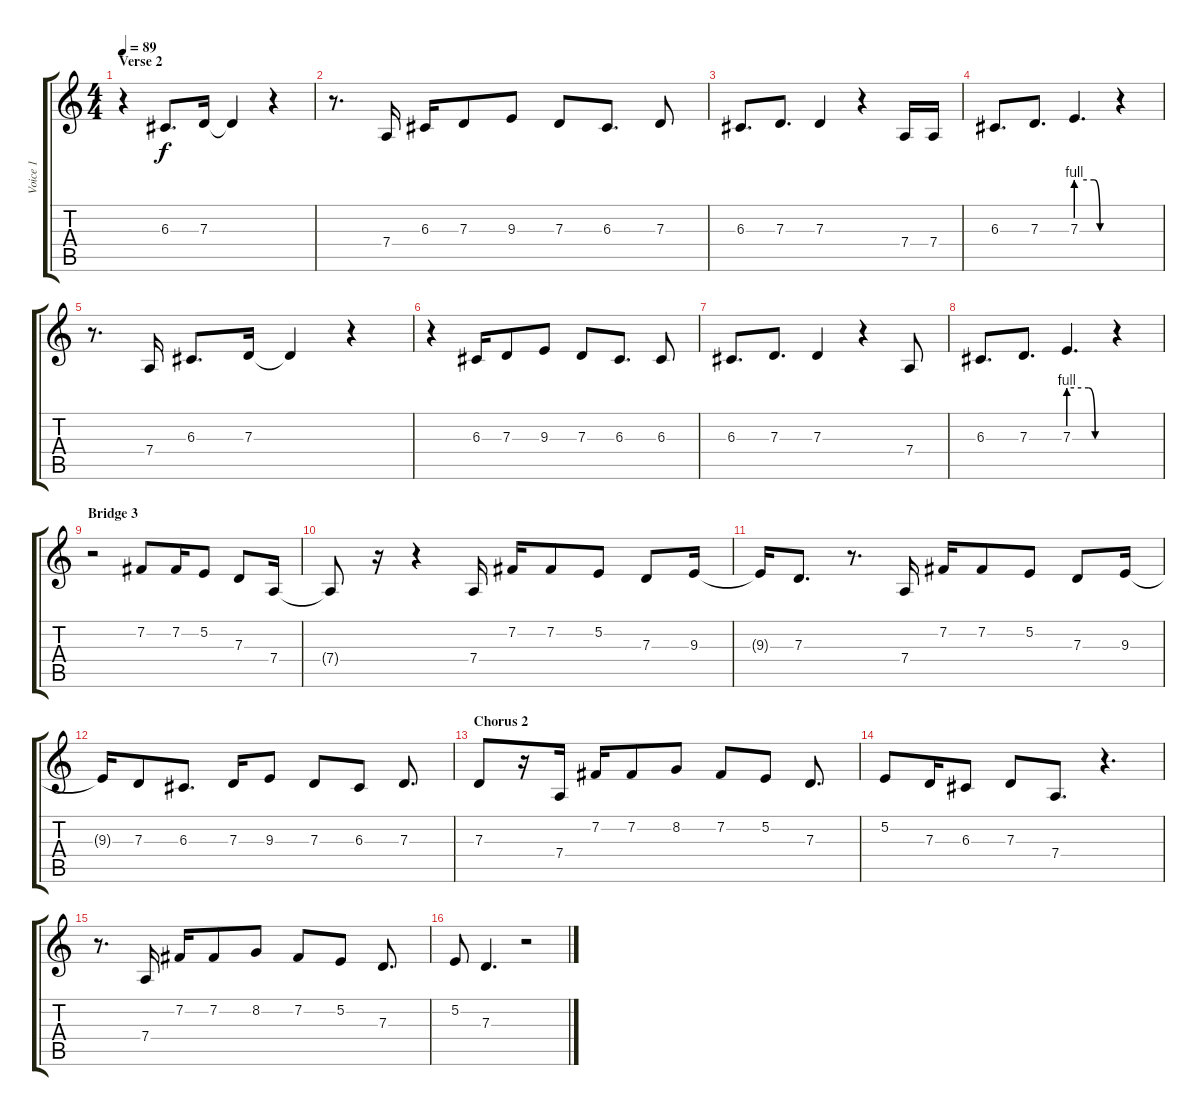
\track ("Voice 1" "Voice 1") {instrument oboe}
\staff {score tabs}
\tuning (E4 B3 G3 D3 A2 E2) {hide}
\ts (4 4)
\section ("" "Verse 2")
\tempo 89
\clef g2
\ks c
r.4{dy f} 6.3.8{d} 7.3.16 7.3{t}.4 r.4 |
r.8{d} 7.4.16 6.3.16 7.3.8 9.3.8 7.3.8 6.3.8{d} 7.3.8 |
6.3.8{d} 7.3.8{d} 7.3.4 r.4 7.4.16 7.4.16 |
6.3.8{d} 7.3.8{d} 7.3{be (custom 0 4 30 4 40 0 60 0)}.4{d} r.4 |
r.8{d} 7.4.16 6.3.8{d} 7.3.16 7.3{t}.4 r.4 |
r.4 6.3.16 7.3.8 9.3.8 7.3.8 6.3.8{d} 6.3.8 |
6.3.8{d} 7.3.8{d} 7.3.4 r.4 7.4.8 |
6.3.8{d} 7.3.8{d} 7.3{be (custom 0 4 30 4 40 0 60 0)}.4{d} r.4 |
\section ("" "Bridge 3")
r.2 7.2.8 7.2.16 5.2.8 7.3.8 7.4.16 |
7.4{t}.8 r.16 r.4 7.4.16 7.2.16 7.2.8 5.2.8 7.3.8 9.3.16 |
9.3{t}.16 7.3.8{d} r.8{d} 7.4.16 7.2.16 7.2.8 5.2.8 7.3.8 9.3.16 |
9.3{t}.16 7.3.8 6.3.8{d} 7.3.16 9.3.8 7.3.8 6.3.8 7.3.8{d} |
\section ("" "Chorus 2")
7.3.8 r.16 7.4.16 7.2.16 7.2.8 8.2.8 7.2.8 5.2.8 7.3.8{d} |
5.2.8 7.3.16 6.3.8 7.3.8 7.4.8{d} r.4{d} |
r.8{d} 7.4.16 7.2.16 7.2.8 8.2.8 7.2.8 5.2.8 7.3.8{d} |
5.2.8 7.3.4{d} r.2
